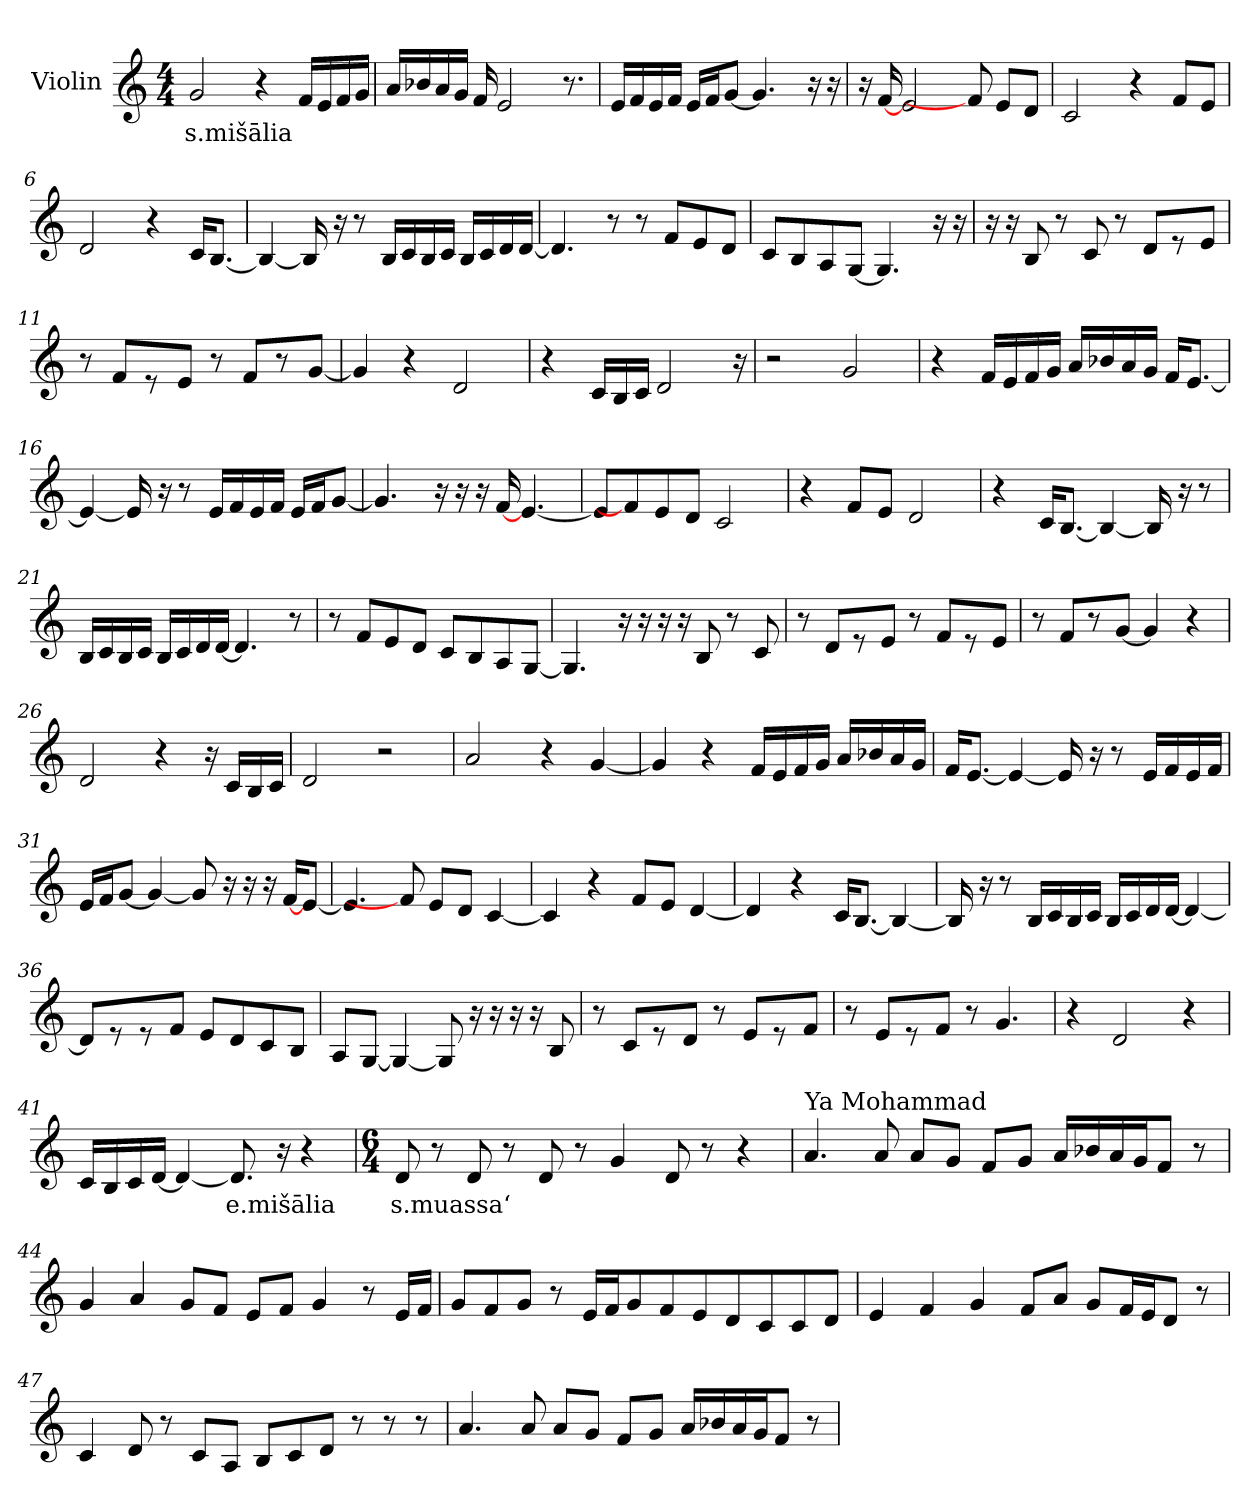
**kern	**text
*part1	*part1
*staff1	*staff1
*I"Violin	*
*clefG2	*
*k[]	*
*M4/4	*
*MM80	*
=1	=1
!	!LO:LY:b
2g/	s.mišālia
4r	.
16f/LL	.
16e/	.
16f/	.
16g/JJ	.
=2	=2
16a/LL	.
16b-X/	.
16a/	.
16g/JJ	.
16f/	.
2e/	.
8.r	.
=3	=3
16e/LL	.
16f/	.
16e/	.
16f/JJ	.
16e/LL	.
16f/J	.
[8g/J	.
4.g/]	.
16r	.
16r	.
=4	=4
16r	.
[16f/	.
2e/	.
8f/]	.
8e/L	.
8d/J	.
!!LO:LB:g=z
=5	=5
2c/	.
4r	.
8f/L	.
8e/J	.
=6	=6
2d/	.
4r	.
16c/KL	.
[8.B/J	.
=7	=7
4B/_	.
16B/]	.
16r	.
8r	.
16B/LL	.
16c/	.
16B/	.
16c/JJ	.
16B/LL	.
16c/	.
16d/	.
[16d/JJ	.
=8	=8
4.d/]	.
8r	.
8r	.
8f/L	.
8e/	.
8d/J	.
!!LO:LB:g=z
=9	=9
8c/L	.
8B/	.
8A/	.
[8G/J	.
4.G/]	.
16r	.
16r	.
=10	=10
16r	.
16r	.
8B/	.
8r	.
8c/	.
8r	.
8d/L	.
8r	.
8e/J	.
=11	=11
8r	.
8f/L	.
8r	.
8e/J	.
8r	.
8f/L	.
8r	.
[8g/J	.
=12	=12
4g/]	.
4r	.
2d/	.
!!LO:LB:g=z
=13	=13
4r	.
16c/LL	.
16B/	.
16c/JJ	.
2d/	.
16r	.
=14	=14
2r	.
2g/	.
=15	=15
*MM80	*
4r	.
16f/LL	.
16e/	.
16f/	.
16g/JJ	.
16a/LL	.
16b-X/	.
16a/	.
16g/JJ	.
16f/KL	.
[8.e/J	.
=16	=16
4e/_	.
16e/]	.
16r	.
8r	.
16e/LL	.
16f/	.
16e/	.
16f/JJ	.
16e/LL	.
16f/J	.
[8g/J	.
!!LO:LB:g=z
=17	=17
4.g/]	.
16r	.
16r	.
16r	.
[16f/	.
[4.e/	.
=18	=18
8e/L]	.
8f/]	.
8e/	.
8d/J	.
2c/	.
=19	=19
4r	.
8f/L	.
8e/J	.
2d/	.
=20	=20
4r	.
16c/KL	.
[8.B/J	.
4B/_	.
16B/]	.
16r	.
8r	.
!!LO:LB:g=z
=21	=21
16B/LL	.
16c/	.
16B/	.
16c/JJ	.
16B/LL	.
16c/	.
16d/	.
[16d/JJ	.
4.d/]	.
8r	.
=22	=22
8r	.
8f/L	.
8e/	.
8d/J	.
8c/L	.
8B/	.
8A/	.
[8G/J	.
=23	=23
4.G/]	.
16r	.
16r	.
16r	.
16r	.
8B/	.
8r	.
8c/	.
=24	=24
8r	.
8d/L	.
8r	.
8e/J	.
8r	.
8f/L	.
8r	.
8e/J	.
!!LO:LB:g=z
=25	=25
8r	.
8f/L	.
8r	.
[8g/J	.
4g/]	.
4r	.
=26	=26
2d/	.
4r	.
16r	.
16c/LL	.
16B/	.
16c/JJ	.
=27	=27
2d/	.
2r	.
=28	=28
2a/	.
4r	.
[4g/	.
=29	=29
4g/]	.
4r	.
16f/LL	.
16e/	.
16f/	.
16g/JJ	.
16a/LL	.
16b-X/	.
16a/	.
16g/JJ	.
!!LO:PB:g=z
=30	=30
16f/KL	.
[8.e/J	.
4e/_	.
16e/]	.
16r	.
8r	.
16e/LL	.
16f/	.
16e/	.
16f/JJ	.
=31	=31
16e/LL	.
16f/J	.
[8g/J	.
4g/_	.
8g/]	.
16r	.
16r	.
16r	.
[16f/KL	.
[8e/J	.
=32	=32
4.e/]	.
8f/]	.
8e/L	.
8d/J	.
[4c/	.
=33	=33
4c/]	.
4r	.
8f/L	.
8e/J	.
[4d/	.
!!LO:PB:g=z
=34	=34
4d/]	.
4r	.
16c/KL	.
[8.B/J	.
4B/_	.
=35	=35
16B/]	.
16r	.
8r	.
16B/LL	.
16c/	.
16B/	.
16c/JJ	.
16B/LL	.
16c/	.
16d/	.
[16d/JJ	.
4d/_	.
=36	=36
8d/L]	.
8r	.
8r	.
8f/J	.
8e/L	.
8d/	.
8c/	.
8B/J	.
!!LO:LB:g=z
=37	=37
8A/L	.
[8G/J	.
4G/_	.
8G/]	.
16r	.
16r	.
16r	.
16r	.
8B/	.
=38	=38
8r	.
8c/L	.
8r	.
8d/J	.
8r	.
8e/L	.
8r	.
8f/J	.
=39	=39
8r	.
8e/L	.
8r	.
8f/J	.
8r	.
4.g/	.
=40	=40
4r	.
2d/	.
4r	.
!!LO:LB:g=z
=41	=41
16c/LL	.
16B/	.
16c/	.
[16d/JJ	.
4d/_	.
!	!LO:LY:b
8.d/]	e.mišālia
16r	.
4r	.
=42	=42
*M6/4	*
*MM60	*
!	!LO:LY:b
8d/	s.muassa‘
8r	.
8d/	.
8r	.
8d/	.
8r	.
4g/	.
8d/	.
8r	.
4r	.
=43	=43
!LO:TX:a:t=Ya Mohammad	!
4.a/	.
8a/	.
8a/L	.
8g/J	.
8f/L	.
8g/J	.
16a/LL	.
16b-X/	.
16a/	.
16g/J	.
8f/J	.
8r	.
!!LO:LB:g=z
=44	=44
4g/	.
4a/	.
8g/L	.
8f/J	.
8e/L	.
8f/J	.
4g/	.
8r	.
16e/LL	.
16f/JJ	.
=45	=45
8g/L	.
8f/	.
8g/J	.
8r	.
16e/LL	.
16f/J	.
8g/	.
8f/	.
8e/	.
8d/	.
8c/	.
8c/	.
8d/J	.
=46	=46
4e/	.
4f/	.
4g/	.
8f/L	.
8a/J	.
8g/L	.
16f/L	.
16e/J	.
8d/J	.
8r	.
!!LO:LB:g=z
=47	=47
4c/	.
8d/	.
8r	.
8c/L	.
8A/J	.
8B/L	.
8c/	.
8d/J	.
8r	.
8r	.
8r	.
=48	=48
4.a/	.
8a/	.
8a/L	.
8g/J	.
8f/L	.
8g/J	.
16a/LL	.
16b-X/	.
16a/	.
16g/J	.
8f/J	.
8r	.
=	=
*-	*-
